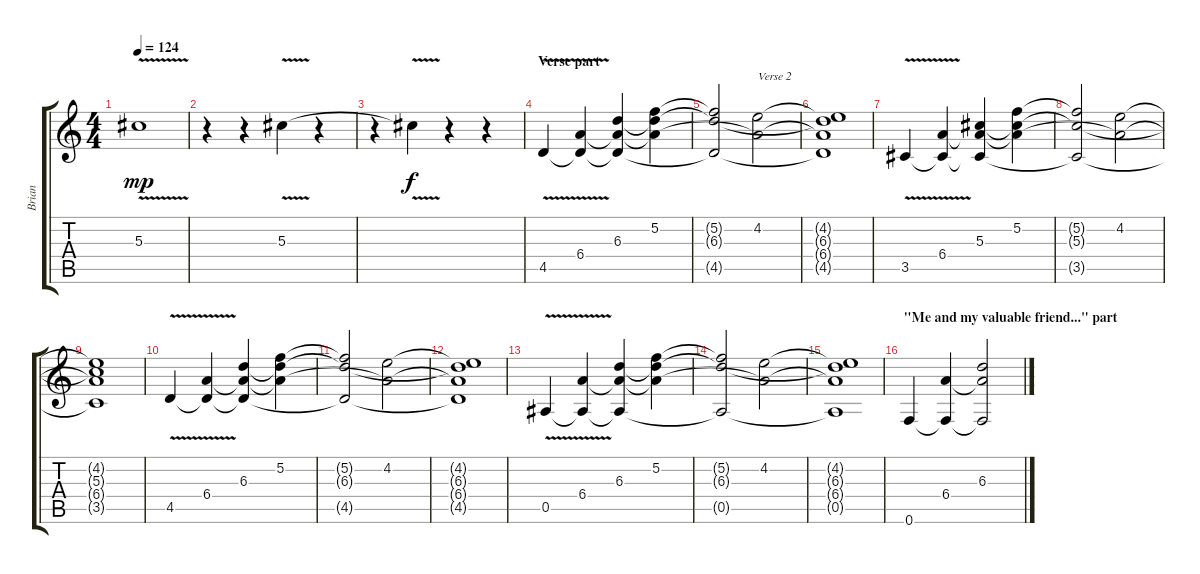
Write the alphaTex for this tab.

\track ("Brian" "Brian") {instrument electricguitarclean}
\staff {score tabs}
\tuning (F4 C4 Ab3 Eb3 Bb2 F2) {hide}
\ts (4 4)
\tempo 124
\clef g2
\ks c
5.3{v}.1{dy mp} |
r.4 r.4 5.3{v}.4 r.4 |
r.4 5.3{t}.4{dy f} r.4 r.4 |
\section ("" "Verse part")
4.5{v}.4 (6.4 4.5{t}).4 (6.3 6.4{t} 4.5{t}).4 (5.2 6.3{t} 6.4{t}).4 |
(5.2{t} 6.3{t} 4.5{t}).2 (4.2 6.4{t}).2{txt "Verse 2"} |
(4.2{t} 6.3{t} 6.4{t} 4.5{t}).1 |
3.5{v}.4 (6.4 3.5{t}).4 (5.3 6.4{t} 3.5{t}).4 (5.2 5.3{t} 6.4{t}).4 |
(5.2{t} 5.3{t} 3.5{t}).2 (4.2 6.4{t}).2 |
(4.2{t} 5.3{t} 6.4{t} 3.5{t}).1 |
4.5{v}.4 (6.4 4.5{t}).4 (6.3 6.4{t} 4.5{t}).4 (5.2 6.3{t} 6.4{t}).4 |
(5.2{t} 6.3{t} 4.5{t}).2 (4.2 6.4{t}).2 |
(4.2{t} 6.3{t} 6.4{t} 4.5{t}).1 |
0.5{v}.4 (6.4 0.5{t}).4 (6.3 6.4{t} 0.5{t}).4 (5.2 6.3{t} 6.4{t}).4 |
(5.2{t} 6.3{t} 0.5{t}).2 (4.2 6.4{t}).2 |
(4.2{t} 6.3{t} 6.4{t} 0.5{t}).1 |
\section ("" "\"Me and my valuable friend...\" part")
0.6.4 (6.4 0.6{t}).4 (6.3 6.4{t} 0.6{t}).2
